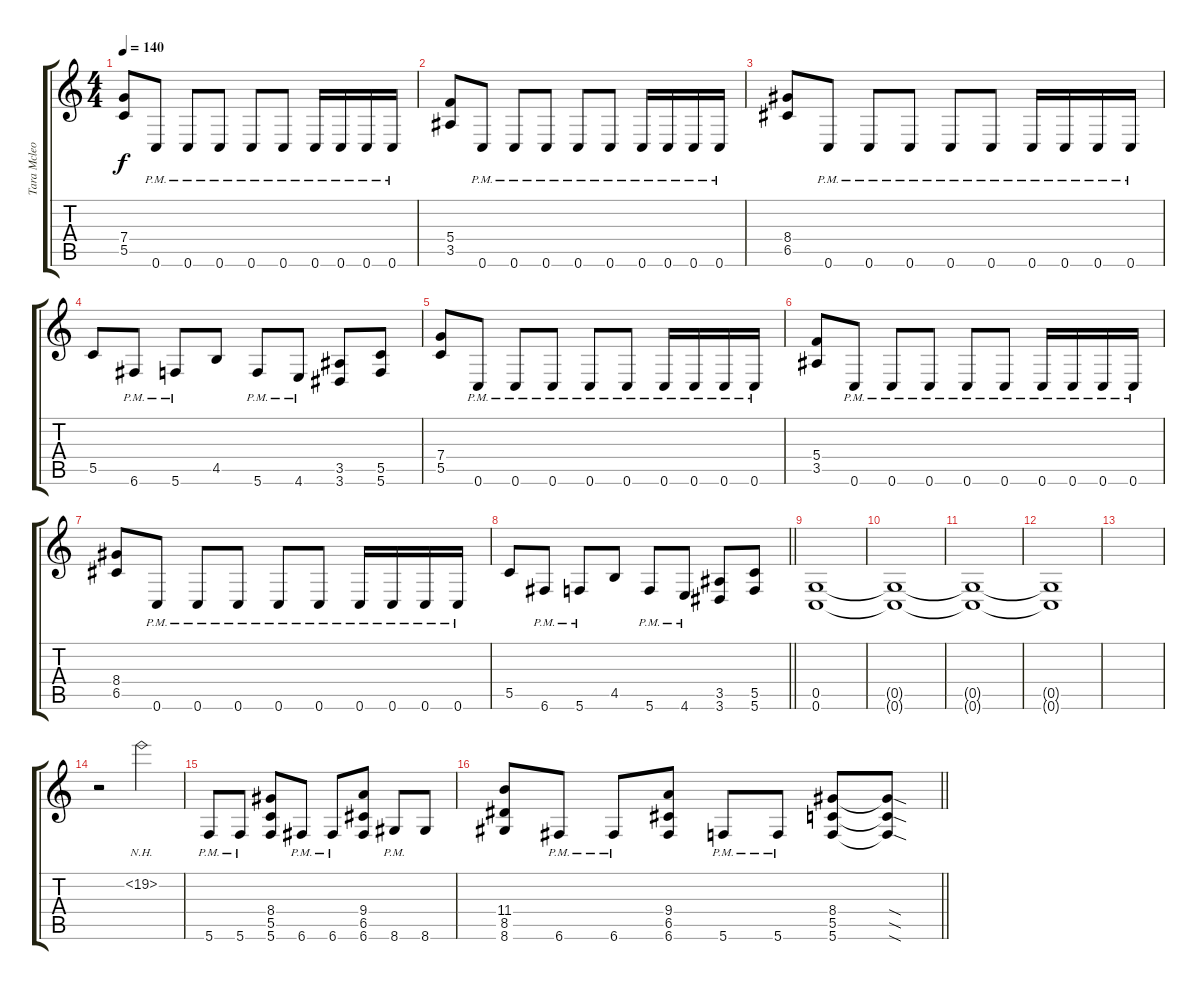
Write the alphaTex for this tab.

\track ("Tara Mcleod" "Tara Mcleo") {instrument distortionguitar}
\staff {score tabs}
\tuning (D4 A3 F3 C3 G2 C2) {hide}
\ts (4 4)
\tempo 140
\clef g2
\ks c
(7.4 5.5).8{dy f} 0.6{pm}.8 0.6{pm}.8 0.6{pm}.8 0.6{pm}.8 0.6{pm}.8 0.6{pm}.16 0.6{pm}.16 0.6{pm}.16 0.6{pm}.16 |
(5.4 3.5).8 0.6{pm}.8 0.6{pm}.8 0.6{pm}.8 0.6{pm}.8 0.6{pm}.8 0.6{pm}.16 0.6{pm}.16 0.6{pm}.16 0.6{pm}.16 |
(8.4 6.5).8 0.6{pm}.8 0.6{pm}.8 0.6{pm}.8 0.6{pm}.8 0.6{pm}.8 0.6{pm}.16 0.6{pm}.16 0.6{pm}.16 0.6{pm}.16 |
5.5.8 6.6{pm}.8 5.6{pm}.8 4.5.8 5.6{pm}.8 4.6{pm}.8 (3.5 3.6).8 (5.5 5.6).8 |
(7.4 5.5).8 0.6{pm}.8 0.6{pm}.8 0.6{pm}.8 0.6{pm}.8 0.6{pm}.8 0.6{pm}.16 0.6{pm}.16 0.6{pm}.16 0.6{pm}.16 |
(5.4 3.5).8 0.6{pm}.8 0.6{pm}.8 0.6{pm}.8 0.6{pm}.8 0.6{pm}.8 0.6{pm}.16 0.6{pm}.16 0.6{pm}.16 0.6{pm}.16 |
(8.4 6.5).8 0.6{pm}.8 0.6{pm}.8 0.6{pm}.8 0.6{pm}.8 0.6{pm}.8 0.6{pm}.16 0.6{pm}.16 0.6{pm}.16 0.6{pm}.16 |
\barLineRight lightlight
5.5.8 6.6{pm}.8 5.6{pm}.8 4.5.8 5.6{pm}.8 4.6{pm}.8 (3.5 3.6).8 (5.5 5.6).8 |
(0.5 0.6).1 |
(0.5{t} 0.6{t}).1{volume 4} |
(0.5{t} 0.6{t}).1 |
(0.5{t} 0.6{t}).1 |
|
r.2 19.2{nh}.2{volume 16} |
5.6{pm}.8 5.6{pm}.8 (8.4 5.5 5.6).8 6.6{pm}.8 6.6{pm}.8 (9.4 6.5 6.6).8 8.6{pm}.8 8.6.8 |
\barLineRight lightlight
(11.4 8.5 8.6).8 6.6{pm}.8 6.6{pm}.8 (9.4 6.5 6.6).8 5.6{pm}.8 5.6{pm}.8 (8.4 5.5 5.6).8 (8.4{sod t} 5.5{sod t} 5.6{sod t}).8
